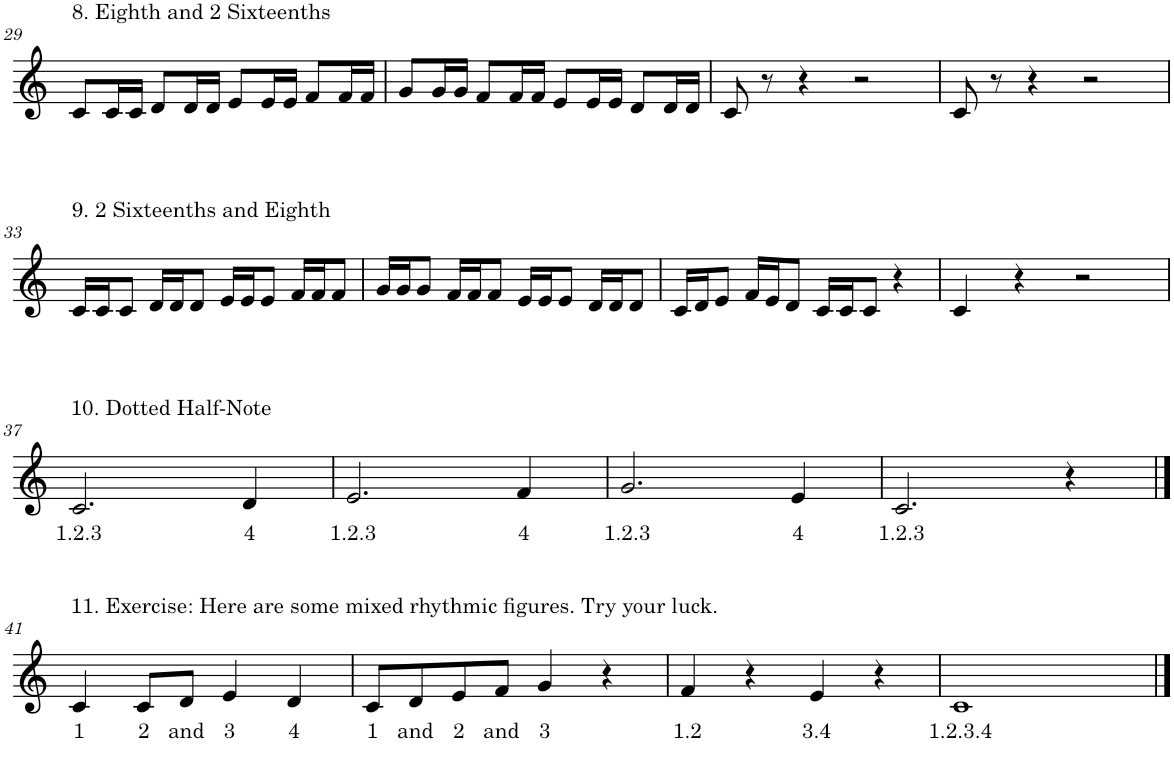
**kern	**text
*part1	*part1
*staff1	*staff1
*I"Piano	*
*I'Pno.	*
!!LO:PB:g=z
*clefG2	*
*k[]	*
*M4/4	*
=29	=29
!LO:TX:a:t=8. Eighth and 2 Sixteenths	!
8c/L	.
16c/L	.
16c/JJ	.
8d/L	.
16d/L	.
16d/JJ	.
8e/L	.
16e/L	.
16e/JJ	.
8f/L	.
16f/L	.
16f/JJ	.
=30	=30
8g/L	.
16g/L	.
16g/JJ	.
8f/L	.
16f/L	.
16f/JJ	.
8e/L	.
16e/L	.
16e/JJ	.
8d/L	.
16d/L	.
16d/JJ	.
=31	=31
8c/	.
8r	.
4r	.
2r	.
=32	=32
8c/	.
8r	.
4r	.
2r	.
!!LO:LB:g=z
=33	=33
!LO:TX:a:t=9. 2 Sixteenths and Eighth	!
16c/LL	.
16c/J	.
8c/J	.
16d/LL	.
16d/J	.
8d/J	.
16e/LL	.
16e/J	.
8e/J	.
16f/LL	.
16f/J	.
8f/J	.
=34	=34
16g/LL	.
16g/J	.
8g/J	.
16f/LL	.
16f/J	.
8f/J	.
16e/LL	.
16e/J	.
8e/J	.
16d/LL	.
16d/J	.
8d/J	.
=35	=35
16c/LL	.
16d/J	.
8e/J	.
16f/LL	.
16e/J	.
8d/J	.
16c/LL	.
16c/J	.
8c/J	.
4r	.
=36	=36
4c/	.
4r	.
2r	.
!!LO:LB:g=z
=37	=37
!LO:TX:a:t=10. Dotted Half-Note	!
!	!LO:LY:b
2.c/	1.2.3
!	!LO:LY:b
4d/	4
=38	=38
!	!LO:LY:b
2.e/	1.2.3
!	!LO:LY:b
4f/	4
=39	=39
!	!LO:LY:b
2.g/	1.2.3
!	!LO:LY:b
4e/	4
=40	=40
!	!LO:LY:b
2.c/	1.2.3
4r	.
!!LO:LB:g=z
==41	==41
!LO:TX:a:t=11. Exercise&colon; Here are some mixed rhythmic figures. Try your luck.	!
!	!LO:LY:b
4c/	1
!	!LO:LY:b
8c/L	2
!	!LO:LY:b
8d/J	and
!	!LO:LY:b
4e/	3
!	!LO:LY:b
4d/	4
=42	=42
!	!LO:LY:b
8c/L	1
!	!LO:LY:b
8d/	and
!	!LO:LY:b
8e/	2
!	!LO:LY:b
8f/J	and
!	!LO:LY:b
4g/	3
4r	.
=43	=43
!	!LO:LY:b
4f/	1.2
4r	.
!	!LO:LY:b
4e/	3.4
4r	.
=44	=44
!	!LO:LY:b
1c	1.2.3.4
==	==
*-	*-
